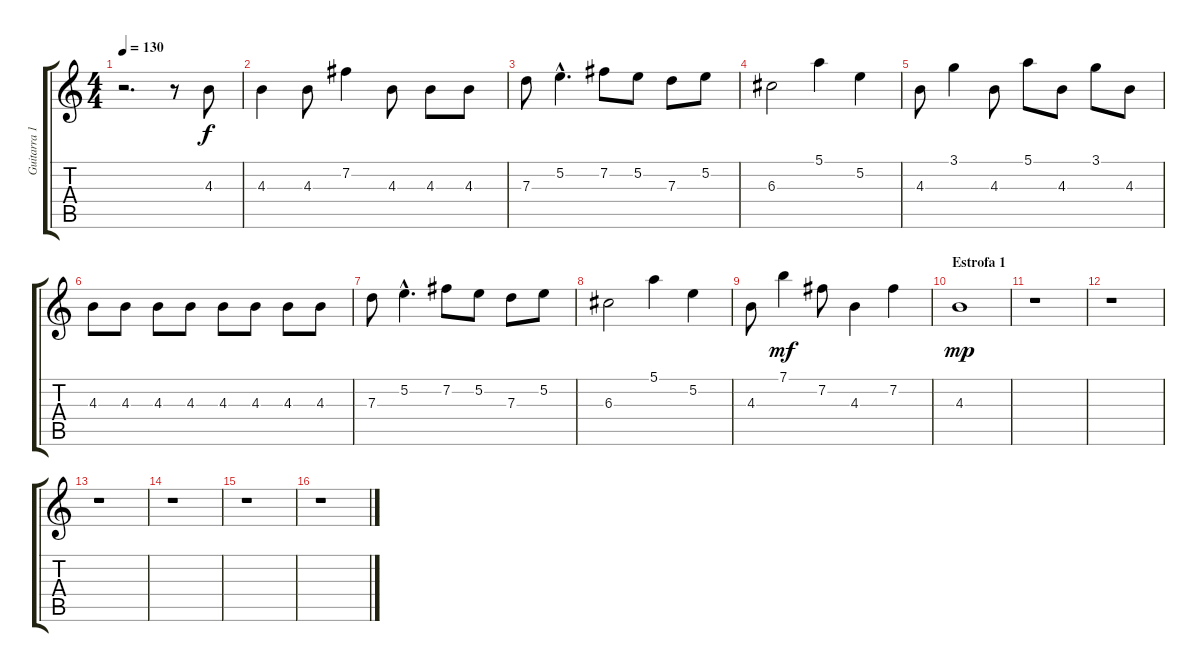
\track ("Guitarra 1" "Guitarra 1") {instrument distortionguitar}
\staff {score tabs}
\tuning (E4 B3 G3 D3 A2 E2) {hide}
\ts (4 4)
\tempo 130
\clef g2
\ks c
r.2{d dy f instrument distortionguitar} r.8 4.3.8 |
4.3.4 4.3.8 7.2.4 4.3.8 4.3.8 4.3.8 |
7.3.8 5.2{hac}.4{d} 7.2.8 5.2.8 7.3.8 5.2.8 |
6.3.2 5.1.4 5.2.4 |
4.3.8 3.1.4 4.3.8 5.1.8 4.3.8 3.1.8 4.3.8 |
4.3.8 4.3.8 4.3.8 4.3.8 4.3.8 4.3.8 4.3.8 4.3.8 |
7.3.8 5.2{hac}.4{d} 7.2.8 5.2.8 7.3.8 5.2.8 |
6.3.2 5.1.4 5.2.4 |
4.3.8 7.1.4{dy mf} 7.2.8 4.3.4 7.2.4 |
\section ("" "Estrofa 1")
4.3.1{dy mp} |
r.1 |
r.1 |
r.1 |
r.1 |
r.1 |
r.1
